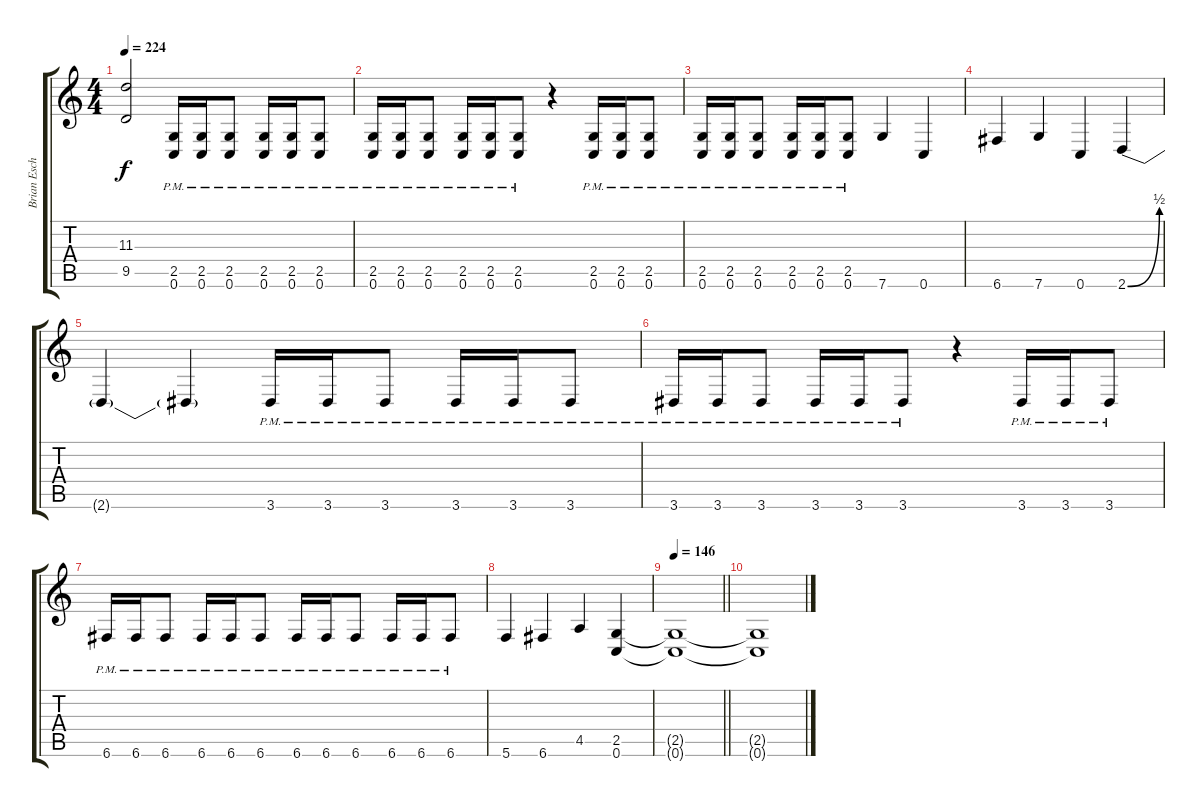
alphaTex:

\track ("Brian Eschbach (Lead)" "Brian Esch") {instrument distortionguitar}
\staff {score tabs}
\tuning (C4 G3 Eb3 Bb2 F2 C2) {hide}
\ts (4 4)
\tempo 224
\clef g2
\ks c
(11.3{t} 9.5{t}).2{dy f} (2.5{pm} 0.6{pm}).16 (2.5{pm} 0.6{pm}).16 (2.5{pm} 0.6{pm}).8 (2.5{pm} 0.6{pm}).16 (2.5{pm} 0.6{pm}).16 (2.5{pm} 0.6{pm}).8 |
(2.5{pm} 0.6{pm}).16 (2.5{pm} 0.6{pm}).16 (2.5{pm} 0.6{pm}).8 (2.5{pm} 0.6{pm}).16 (2.5{pm} 0.6{pm}).16 (2.5{pm} 0.6{pm}).8 r.4 (2.5{pm} 0.6{pm}).16 (2.5{pm} 0.6{pm}).16 (2.5{pm} 0.6{pm}).8 |
(2.5{pm} 0.6{pm}).16 (2.5{pm} 0.6{pm}).16 (2.5{pm} 0.6{pm}).8 (2.5{pm} 0.6{pm}).16 (2.5{pm} 0.6{pm}).16 (2.5{pm} 0.6{pm}).8 7.6.4 0.6.4 |
6.6.4 7.6.4 0.6.4 2.6{be (bend 0 0 60 2)}.4 |
2.6{t}.4 2.6{t}.4 3.6{pm}.16 3.6{pm}.16 3.6{pm}.8 3.6{pm}.16 3.6{pm}.16 3.6{pm}.8 |
3.6{pm}.16 3.6{pm}.16 3.6{pm}.8 3.6{pm}.16 3.6{pm}.16 3.6{pm}.8 r.4 3.6{pm}.16 3.6{pm}.16 3.6{pm}.8 |
6.6{pm}.16 6.6{pm}.16 6.6{pm}.8 6.6{pm}.16 6.6{pm}.16 6.6{pm}.8 6.6{pm}.16 6.6{pm}.16 6.6{pm}.8 6.6{pm}.16 6.6{pm}.16 6.6{pm}.8 |
5.6.4 6.6.4 4.5.4 (2.5 0.6).4 |
\tempo 146
\barLineRight lightlight
(2.5{t} 0.6{t}).1{balance 0} |
(2.5{t} 0.6{t}).1
